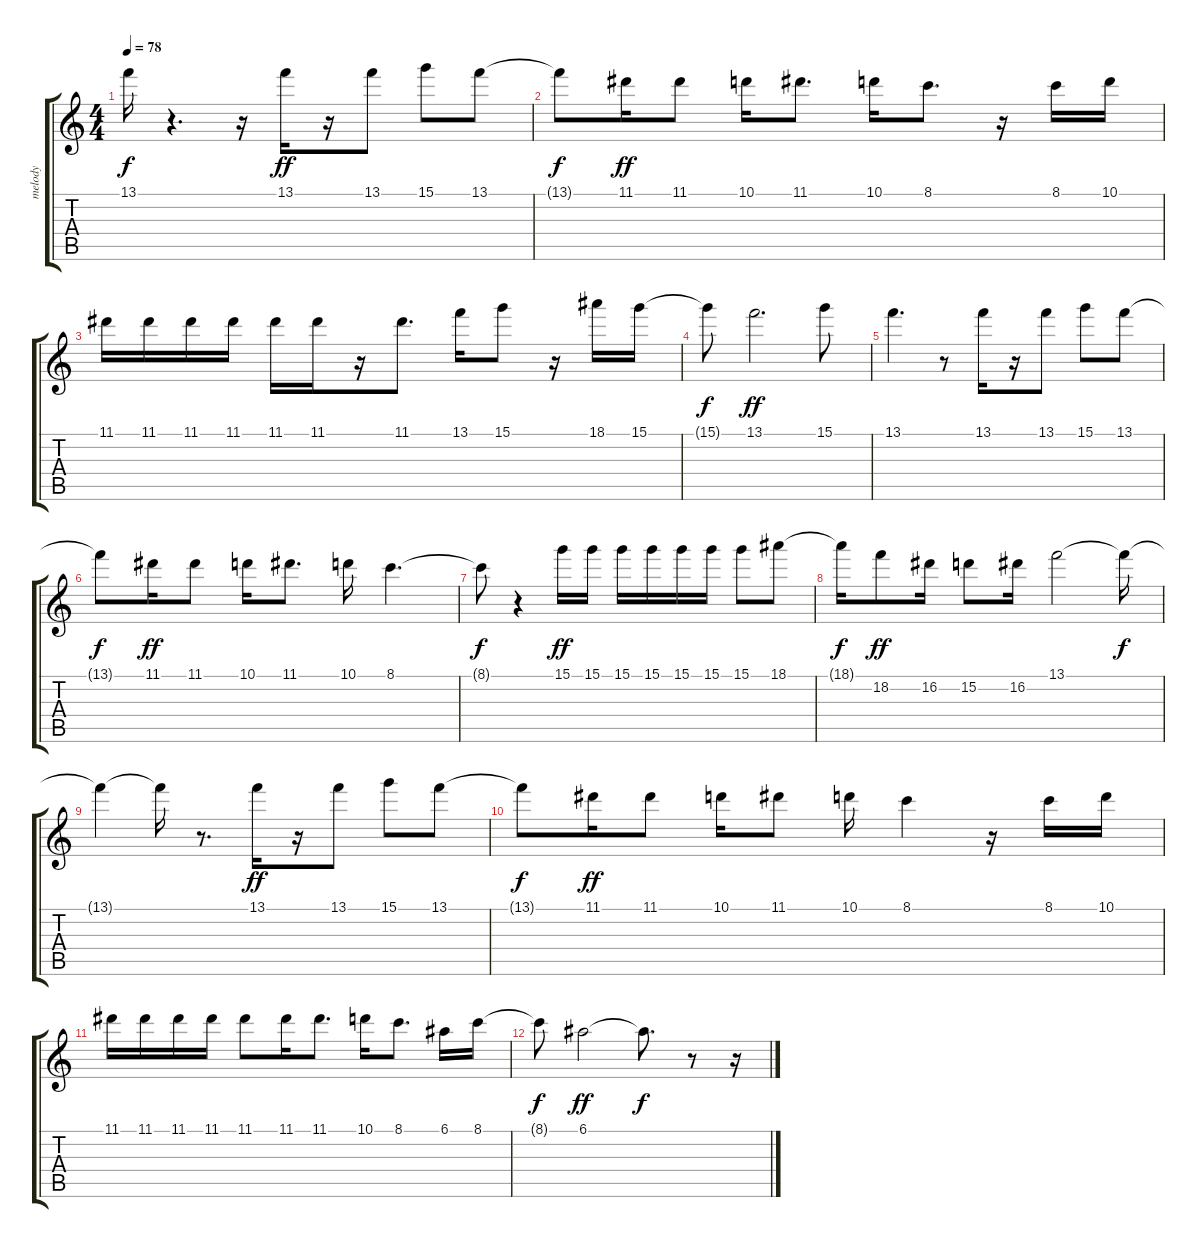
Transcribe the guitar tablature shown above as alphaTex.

\track ("melody" "melody") {instrument distortionguitar}
\staff {score tabs}
\tuning (E4 B3 G3 D3 A2 E2) {hide}
\ts (4 4)
\tempo 78
\clef g2
\ks c
13.1{t}.16{dy f} r.4{d} r.16 13.1.16{dy ff} r.16 13.1.8 15.1.8 13.1.8 |
13.1{t}.8{dy f} 11.1.16{dy ff} 11.1.8 10.1.16 11.1.8{d} 10.1.16 8.1.8{d} r.16 8.1.16 10.1.16 |
11.1.16 11.1.16 11.1.16 11.1.16 11.1.16 11.1.16 r.16 11.1.8{d} 13.1.16 15.1.8 r.16 18.1.16 15.1.16 |
15.1{t}.8{dy f} 13.1.2{d dy ff} 15.1.8 |
13.1.4{d} r.8 13.1.16 r.16 13.1.8 15.1.8 13.1.8 |
13.1{t}.8{dy f} 11.1.16{dy ff} 11.1.8 10.1.16 11.1.8{d} 10.1.16 8.1.4{d} |
8.1{t}.8{dy f} r.4 15.1.16{dy ff} 15.1.16 15.1.16 15.1.16 15.1.16 15.1.16 15.1.8 18.1.8 |
18.1{t}.16{dy f} 18.2.8{dy ff} 16.2.16 15.2.8 16.2.16 13.1.2 13.1{t}.16{dy f} |
13.1{t}.4 13.1{t}.16 r.8{d} 13.1.16{dy ff} r.16 13.1.8 15.1.8 13.1.8 |
13.1{t}.8{dy f} 11.1.16{dy ff} 11.1.8 10.1.16 11.1.8 10.1.16 8.1.4 r.16 8.1.16 10.1.16 |
11.1.16 11.1.16 11.1.16 11.1.16 11.1.8 11.1.16 11.1.8{d} 10.1.16 8.1.8{d} 6.1.16 8.1.16 |
8.1{t}.8{dy f} 6.1.2{dy ff} 6.1{t}.8{d dy f} r.8 r.16
